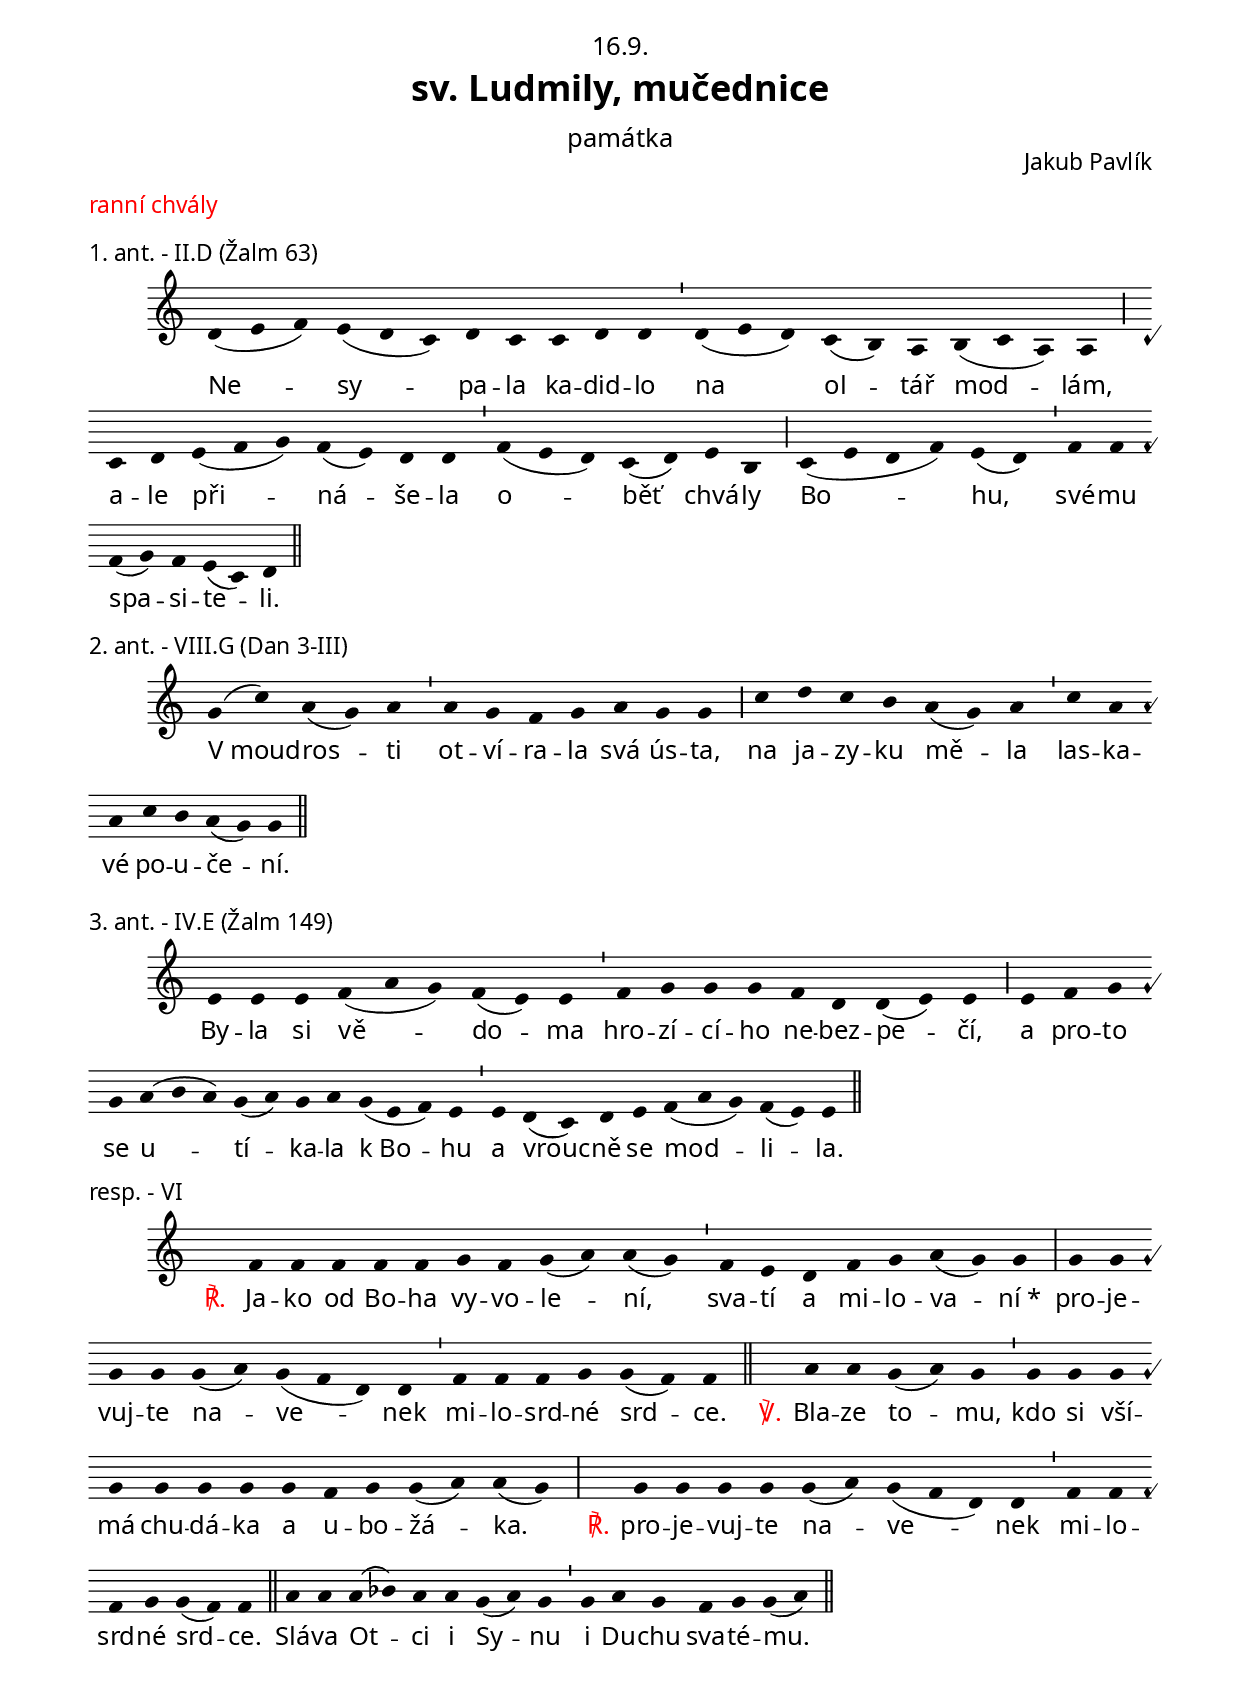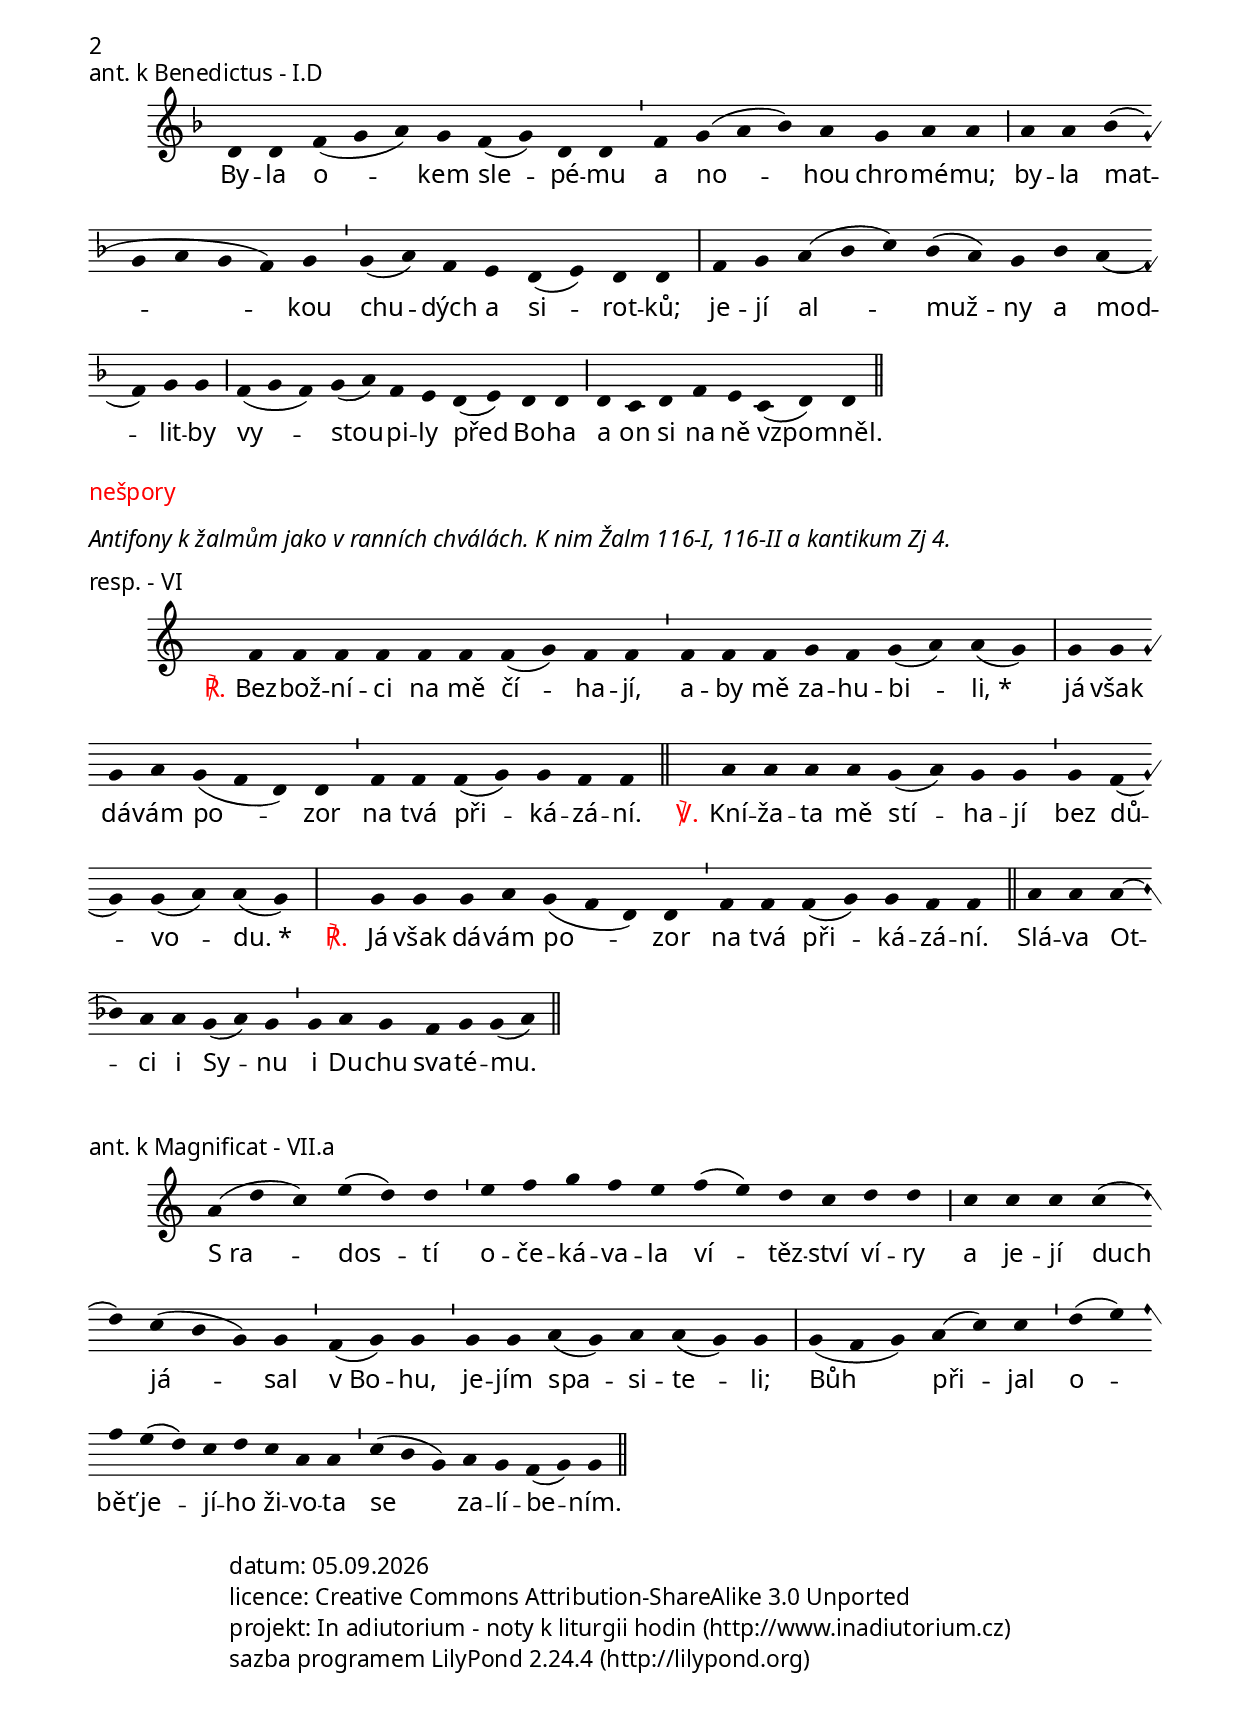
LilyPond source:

\version "2.15.40"

\include "../spolecne.ly"
\include "../dilyresponsorii.ly"

\header {
  title = \markup\titleSvatek
            "sv. Ludmily, mučednice"
            památka
            16.9.
  composer = "Jakub Pavlík"
}

\markup {\nadpisHodinka {"ranní chvály"}}

\score {
  \relative c' {
    \choralniRezim
    d4( e f) e( d c) d c c d d \barMin
    d( e d) c( b) a b( c a) a \barMaior
    c d e( f g) f( e) d d \barMin f( e d) c( d) e b \barMaior
    c( e d f) e( d) \barMin f f f( g) f e( c) d \barFinalis
  }
  \addlyrics {
    Ne -- sy -- pa -- la ka -- did -- lo
    na ol -- tář mod -- lám,
    a -- le při -- ná -- še -- la o -- běť chvá -- ly
    Bo -- hu, své -- mu spa -- si -- te -- li.
  }
  \header {
    quid = "1. ant."
    modus = "II"
    differentia = "D"
    psalmus = "Žalm 63"
    placet = "nesedí v modu; skutečná finála je pravděpodobně a -> po transposici I.g"
    id = "rch-a1"
    piece = \markup {\sestavTitulek}
  }
}

\score {
  \relative c'' {
    \choralniRezim
    g4( c) a( g) a \barMin
    a g f g a g g \barMaior
    c d c b a( g) a \barMin
    c a a c b a( g) g \barFinalis
  }
  \addlyrics {
    V_moud -- ros -- ti
    ot -- ví -- ra -- la svá ús -- ta,
    na ja -- zy -- ku mě -- la
    las -- ka -- vé po -- u -- če -- ní.
  }
  \header {
    quid = "2. ant."
    modus = "VIII"
    differentia = "G"
    psalmus = "Dan 3-III"
    id = "rch-a2"
    piece = \markup {\sestavTitulek}
  }
}

\score {
  \relative c' {
    \choralniRezim
    e4 e e f( a g) f( e) e \barMin f g g g f d d( e) e \barMaior
    e f g g a( b a) g( a) g a g( e f) e \barMin
    e d( c) d e f( a g) f( e) e \barFinalis
  }
  \addlyrics {
    By -- la si vě -- do -- ma hro -- zí -- cí -- ho ne -- bez -- pe -- čí,
    a pro -- to se u -- tí -- ka -- la k_Bo -- hu
    a vrouc -- ně se mod -- li -- la.
  }
  \header {
    quid = "3. ant."
    modus = "IV"
    differentia = "E"
    psalmus = "Žalm 149"
    placet = "doladit přinejmenším _utíkala_ a závěr"
    id = "rch-a3"
    piece = \markup {\sestavTitulek}
  }
}

\score {
  \relative c' {
    \choralniRezim

    % R
    \neviditelna f
    f4 f f f f g f g( a) a( g) \barMin
    f e d f g a( g) g \barMax
    g g g g g( a) g( f d) d \barMin
    f f f g g( f) f \barFinalis
    % V
    \neviditelna a
    a4 a g( a) g \barMin g g g g g g g g f g g( a) a( g) \barMax
    % R
    \neviditelna a
    g g g g g( a) g( f d) d \barMin
    f f f g g( f) f \barFinalis
    % Slava
    \respVIdoxologie \barFinalis
  }
  \addlyrics {
    \Response Ja -- ko od Bo -- ha vy -- vo -- le -- ní,
    sva -- tí a mi -- lo -- va -- ní_*
    pro -- je -- vuj -- te na -- ve -- nek
    mi -- lo -- srd -- né srd -- ce.
    \Verse Bla -- ze to -- mu, kdo si vší -- má
    chu -- dá -- ka a u -- bo -- žá -- ka.
    \Response pro -- je -- vuj -- te na -- ve -- nek
    mi -- lo -- srd -- né srd -- ce.
    \textRespDoxologie
  }
  \header {
    quid = "resp."
    modus = "VI"
    placet = "zjednodušit _navenek_"
    id = "rch-resp"
    piece = \markup {\sestavTitulekResp}
  }
}

\score {
  \relative c' {
    \choralniRezim
    \key f \major
    d4 d f( g a) g f( g) d d \barMin
    f g( a bes) a g a a \barMaior
    a a bes( g a g f) g \barMin g( a) f e d( e) d d \barMax

    f g a( bes c) bes( a) g bes a( f) g g \barMaior
    f( g f) g( a) f e d( e) d d \barMaior
    d c d f e c( d) d \barFinalis
  }
  \addlyrics {
    By -- la o -- kem sle -- pé -- mu
    a no -- hou chro -- mé -- mu;
    by -- la mat -- kou chu -- dých a si -- rot -- ků;

    je -- jí al -- muž -- ny a mod -- lit -- by
    vy -- stou -- pi -- ly před Bo -- ha
    a on si na ně vzpo -- mněl.
  }
  \header {
    quid = "ant. k Benedictus"
    modus = "I"
    differentia = "D"
    psalmus = ""
    id = "rch-aben"
    piece = \markup {\sestavTitulekBezZalmu}
  }
}

\markup {\nadpisHodinka {"nešpory"}}

\markup\italic{
  Antifony k žalmům jako v ranních chválách.
  K nim Žalm 116-I, 116-II a kantikum Zj 4.
}

\score {
  \relative c' {
    \choralniRezim

    % R
    \neviditelna f
    f4 f f f f f f( g) f f \barMin f f f g f g( a) a( g) \barMax
    g g g a g( f d) d \barMin f f f( g) g f f \barFinalis
    % V
    \neviditelna a
    a4 a a a g( a) g g \barMin g f( g) g( a) a( g) \barMax
    % R
    \neviditelna a
    g g g a g( f d) d \barMin f f f( g) g f f \barFinalis
    % Slava
    \respVIdoxologie \barFinalis
  }
  \addlyrics {
    \Response Bez -- bož -- ní -- ci na mě čí -- ha -- jí,
    a -- by mě za -- hu -- bi -- li,_*
    já však dá -- vám po -- zor na tvá při -- ká -- zá -- ní.
    \Verse Kní -- ža -- ta mě stí -- ha -- jí bez dů -- vo -- du._*
    \Response Já však dá -- vám po -- zor na tvá při -- ká -- zá -- ní.
    \textRespDoxologie
  }
  \header {
    quid = "resp."
    modus = "VI"
    id = "ne-resp"
    piece = \markup {\sestavTitulekResp}
  }
}

\score {
  \relative c'' {
    \choralniRezim
    a( d c) e( d) d \barMin
    e f g f e f( e) d c d d \barMaior
    c c c c( d) c( b g) g \barMin f( g) g \barMin g g a( g) a a( g) g \barMax
    g( f g) a( c) c \barMin d( e) f e( d) c d c a a \barMin
    c( b g) a g f( g) g \barFinalis
  }
  \addlyrics {
    S_ra -- dos -- tí
    o -- če -- ká -- va -- la ví -- těz -- ství ví -- ry
    a je -- jí duch já -- sal v_Bo -- hu, je -- jím spa -- si -- te -- li;
    Bůh při -- jal o -- běť je -- jí -- ho ži -- vo -- ta
    se za -- lí -- be -- ním.
  }
  \header {
    quid = "ant. k Magnificat"
    modus = "VII"
    differentia = "a"
    psalmus = ""
    placet = "nic moc"
    id = "ne-amag"
    piece = \markup {\sestavTitulekBezZalmu}
  }
}